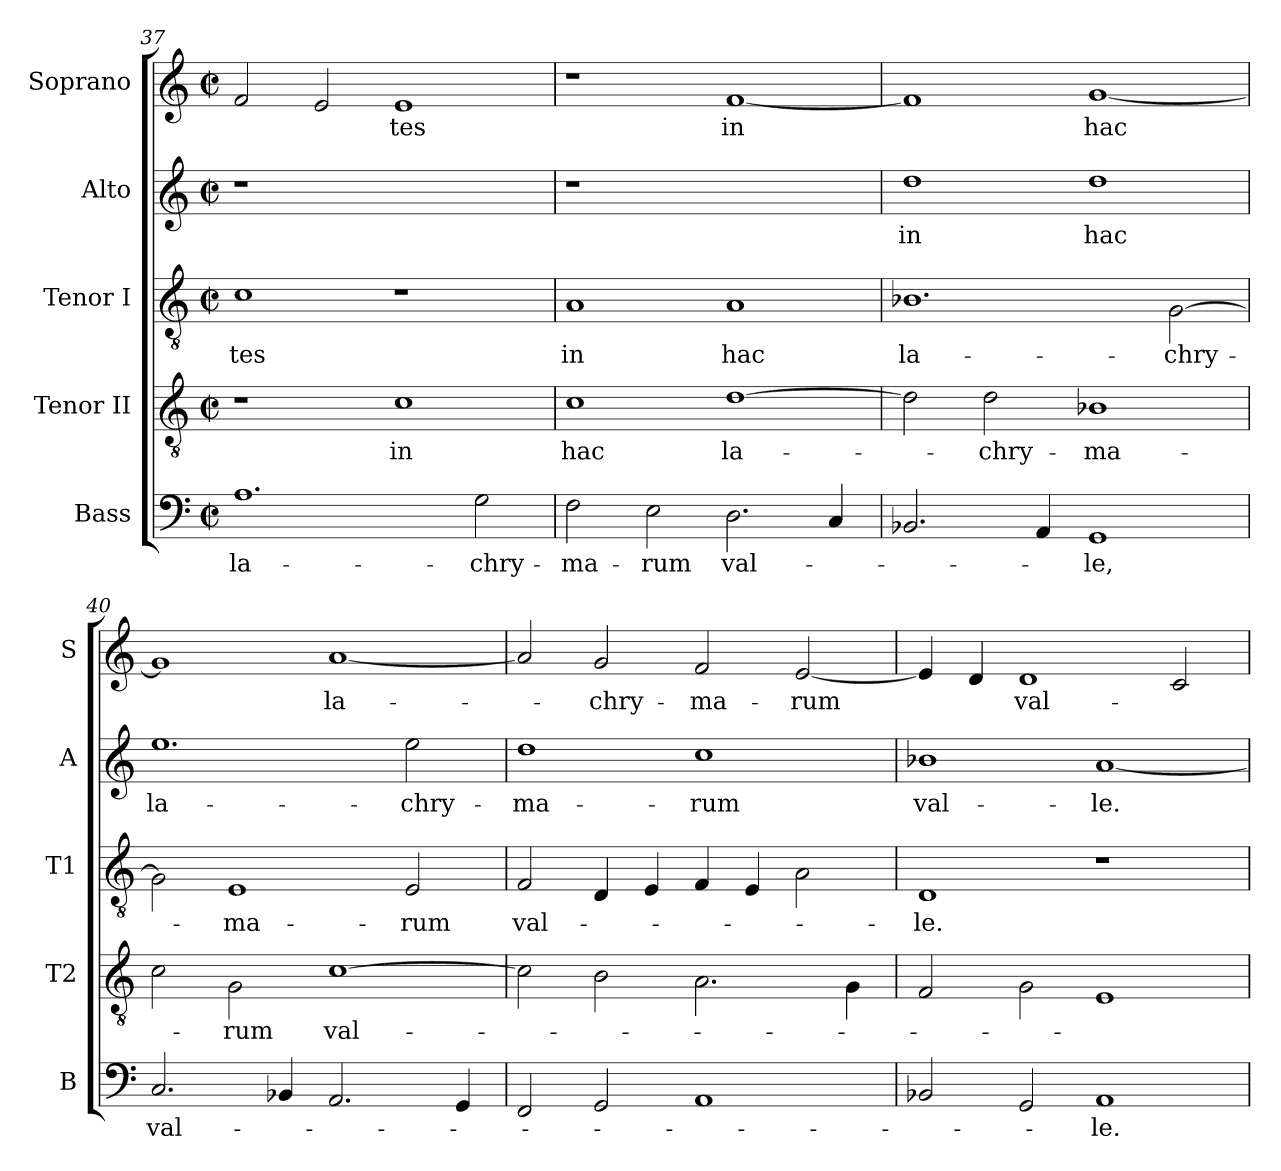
**kern	**text	**kern	**text	**kern	**text	**kern	**text	**kern	**text
*part5	*part5	*part4	*part4	*part3	*part3	*part2	*part2	*part1	*part1
*staff5	*staff5	*staff4	*staff4	*staff3	*staff3	*staff2	*staff2	*staff1	*staff1
*I"Bass	*	*I"Tenor II	*	*I"Tenor I	*	*I"Alto	*	*I"Soprano	*
*I'B	*	*I'T2	*	*I'T1	*	*I'A	*	*I'S	*
!!LO:LB:g=z
*clefF4	*	*clefGv2	*	*clefGv2	*	*clefG2	*	*clefG2	*
*	*	*ITrd9c15	*	*ITrd9c15	*	*	*	*	*
*k[]	*	*k[]	*	*k[]	*	*k[]	*	*k[]	*
*C:	*	*C:	*	*C:	*	*C:	*	*C:	*
*M2/2	*	*M2/2	*	*M2/2	*	*M2/2	*	*M2/2	*
*met(c|)	*	*met(c|)	*	*met(c|)	*	*met(c|)	*	*met(c|)	*
=37	=37	=37	=37	=37	=37	=37	=37	=37	=37
!	!LO:LY:b:color=#000000	!	!	!	!	!	!	!	!
!	!	!	!	!	!LO:LY:b:color=#000000	!LO:N:vis=1	!	!	!
1.Ai	la-	1r	.	1Ci	-tes	1r	.	2fi/	.
.	.	.	.	.	.	.	.	2ei/	.
!	!	!	!LO:LY:b:color=#000000	!	!	!	!	!	!
!	!	!	!	!	!	!	!	!	!LO:LY:b:color=#000000
.	.	1Ci	in	1r	.	1ryy	.	1ei	-tes
!	!LO:LY:b:color=#000000	!	!	!	!	!	!	!	!
2Gi\	-chry-	.	.	.	.	.	.	.	.
=38	=38	=38	=38	=38	=38	=38	=38	=38	=38
!	!LO:LY:b:color=#000000	!	!	!	!	!	!	!	!
!	!	!	!LO:LY:b:color=#000000	!	!	!	!	!	!
!	!	!	!	!	!LO:LY:b:color=#000000	!LO:N:vis=1	!	!	!
2Fi\	-ma-	1Ci	hac	1AAi	in	1r	.	1r	.
!	!LO:LY:b:color=#000000	!	!	!	!	!	!	!	!
2Ei\	-rum	.	.	.	.	.	.	.	.
!	!LO:LY:b:color=#000000	!	!	!	!	!	!	!	!
!	!	!	!LO:LY:b:color=#000000	!	!	!	!	!	!
!	!	!	!	!	!LO:LY:b:color=#000000	!	!	!	!
!	!	!	!	!	!	!	!	!	!LO:LY:b:color=#000000
2.Di\	val-	[>1Di	la-	1AAi	hac	1ryy	.	[<1fi	in
4Ci/	.	.	.	.	.	.	.	.	.
=39	=39	=39	=39	=39	=39	=39	=39	=39	=39
!	!	!	!	!	!LO:LY:b:color=#000000	!	!	!	!
!	!	!	!	!	!	!	!LO:LY:b:color=#000000	!	!
2.BB-Xi/	.	2Di\]	.	1.BB-Xi	la-	1ddi	in	1fi]	.
!	!	!	!LO:LY:b:color=#000000	!	!	!	!	!	!
.	.	2Di\	-chry-	.	.	.	.	.	.
4AAi/	.	.	.	.	.	.	.	.	.
!	!LO:LY:b:color=#000000	!	!	!	!	!	!	!	!
!	!	!	!LO:LY:b:color=#000000	!	!	!	!	!	!
!	!	!	!	!	!	!	!LO:LY:b:color=#000000	!	!
!	!	!	!	!	!	!	!	!	!LO:LY:b:color=#000000
1GGi	-le,	1BB-Xi	-ma-	.	.	1ddi	hac	[<1gi	hac
!	!	!	!	!	!LO:LY:b:color=#000000	!	!	!	!
.	.	.	.	[>2GGi\	-chry-	.	.	.	.
=40	=40	=40	=40	=40	=40	=40	=40	=40	=40
!	!LO:LY:b:color=#000000	!	!	!	!	!	!	!	!
!	!	!	!	!	!	!	!LO:LY:b:color=#000000	!	!
2.Ci/	val-	2Ci\	.	2GGi\]	.	1.eei	la-	1gi]	.
!	!	!	!LO:LY:b:color=#000000	!	!	!	!	!	!
!	!	!	!	!	!LO:LY:b:color=#000000	!	!	!	!
.	.	2GGi\	-rum	1EEi	-ma-	.	.	.	.
4BB-Xi/	.	.	.	.	.	.	.	.	.
!	!	!	!LO:LY:b:color=#000000	!	!	!	!	!	!
!	!	!	!	!	!	!	!	!	!LO:LY:b:color=#000000
2.AAi/	.	[>1Ci	val-	.	.	.	.	[<1ai	la-
!	!	!	!	!	!LO:LY:b:color=#000000	!	!	!	!
!	!	!	!	!	!	!	!LO:LY:b:color=#000000	!	!
.	.	.	.	2EEi/	-rum	2eei\	-chry-	.	.
4GGi/	.	.	.	.	.	.	.	.	.
!!LO:PB:g=z
=41	=41	=41	=41	=41	=41	=41	=41	=41	=41
!	!	!	!	!	!LO:LY:b:color=#000000	!	!	!	!
!	!	!	!	!	!	!	!LO:LY:b:color=#000000	!	!
2FFi/	.	2Ci\]	.	2FFi/	val-	1ddi	-ma-	2ai/]	.
!	!	!	!	!	!	!	!	!	!LO:LY:b:color=#000000
2GGi/	.	2BBi\	.	4DDi/	.	.	.	2gi/	-chry-
.	.	.	.	4EEi/	.	.	.	.	.
!	!	!	!	!	!	!	!LO:LY:b:color=#000000	!	!
!	!	!	!	!	!	!	!	!	!LO:LY:b:color=#000000
1AAi	.	2.AAi\	.	4FFi/	.	1cci	-rum	2fi/	-ma-
.	.	.	.	4EEi/	.	.	.	.	.
!	!	!	!	!	!	!	!	!	!LO:LY:b:color=#000000
.	.	.	.	2AAi\	.	.	.	[<2ei/	-rum
.	.	4GGi\	.	.	.	.	.	.	.
=42	=42	=42	=42	=42	=42	=42	=42	=42	=42
!	!	!	!	!	!LO:LY:b:color=#000000	!	!	!	!
!	!	!	!	!	!	!	!LO:LY:b:color=#000000	!	!
2BB-Xi/	.	2FFi/	.	1DDi	-le.	1b-Xi	val-	4ei/]	.
.	.	.	.	.	.	.	.	4di/	.
!	!	!	!	!	!	!	!	!	!LO:LY:b:color=#000000
2GGi/	.	2GGi\	.	.	.	.	.	1di	val-
!	!LO:LY:b:color=#000000	!	!	!	!	!	!	!	!
!	!	!	!	!	!	!	!LO:LY:b:color=#000000	!	!
1AAi	-le.	1EEi	.	1r	.	[<1ai	-le.	.	.
.	.	.	.	.	.	.	.	2ci/	.
=	=	=	=	=	=	=	=	=	=
*-	*-	*-	*-	*-	*-	*-	*-	*-	*-
